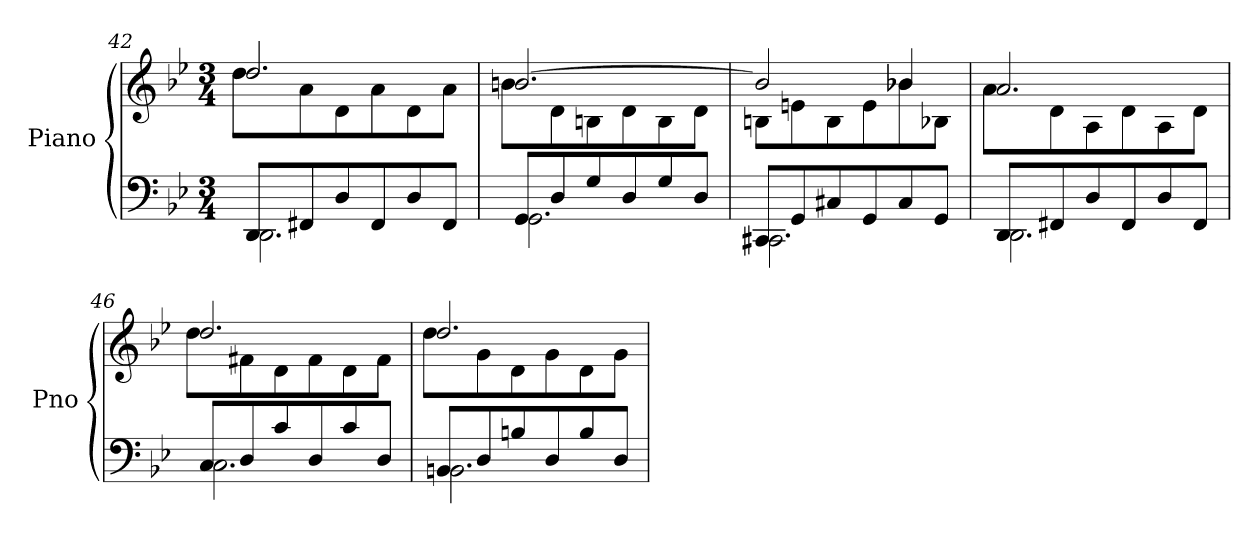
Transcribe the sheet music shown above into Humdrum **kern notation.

**kern	**kern
*part1	*part1
*staff2	*staff1
*I"Piano	*
*I'Pno	*
!!LO:LB:g=z
*clefF4	*clefG2
*k[b-e-]	*k[b-e-]
*B-:	*B-:
*M3/4	*M3/4
=42	=42
*^	*^
8DD/L	2.DD\	2.dd/	8dd\L
8FF#X/	.	.	8a\
8D/	.	.	8d\
8FF#/	.	.	8a\
8D/	.	.	8d\
8FF#/J	.	.	8a\J
=43	=43	=43	=43
8GG/L	2.GG\	[2.bn/	8b\L
8D/	.	.	8d\
8G/	.	.	8Bn\
8D/	.	.	8d\
8G/	.	.	8B\
8D/J	.	.	8d\J
=44	=44	=44	=44
8CC#X/L	2.CC#\	2b/]	8Bn\L
8GG/	.	.	8en\
8C#X/	.	.	8B\
8GG/	.	.	8e\
8C#/	.	4b-X/	8b-\
8GG/J	.	.	8B-X\J
=45	=45	=45	=45
8DD/L	2.DD\	2.a/	8a\L
8FF#X/	.	.	8d\
8D/	.	.	8A\
8FF#/	.	.	8d\
8D/	.	.	8A\
8FF#/J	.	.	8d\J
=46	=46	=46	=46
8C/L	2.C\	2.dd/	8dd\L
8D/	.	.	8f#X\
8c/	.	.	8d\
8D/	.	.	8f#\
8c/	.	.	8d\
8D/J	.	.	8f#\J
=47	=47	=47	=47
8BBn/L	2.BB\	2.dd/	8dd\L
8D/	.	.	8g\
8Bn/	.	.	8d\
8D/	.	.	8g\
8B/	.	.	8d\
8D/J	.	.	8g\J
*v	*v	*	*
*	*v	*v
=	=
*-	*-
